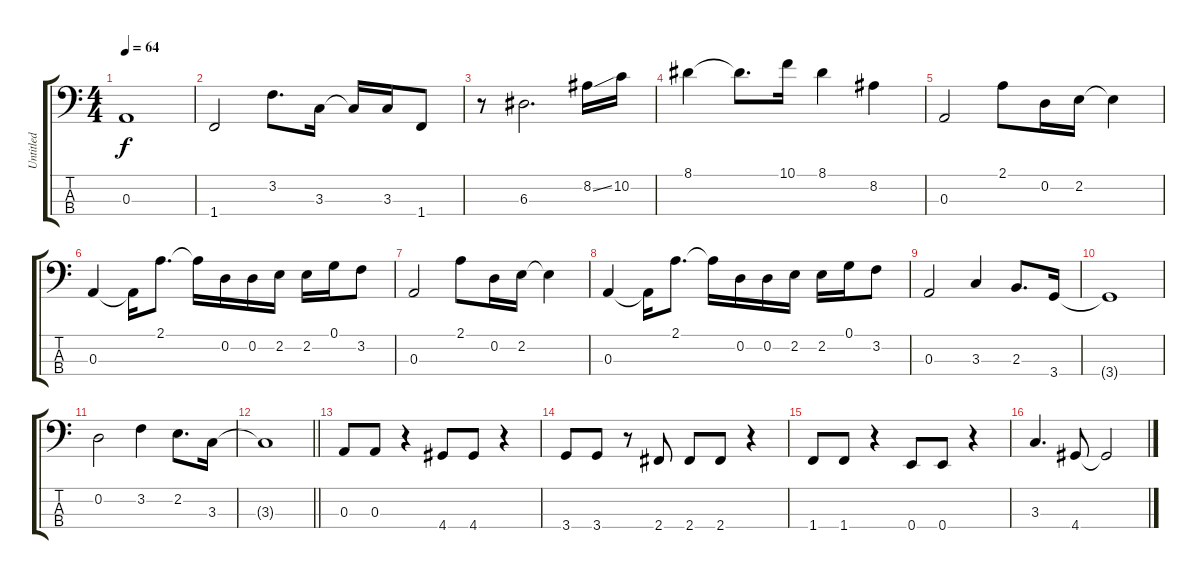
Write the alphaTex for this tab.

\track ("Untitled" "Untitled") {instrument electricbassfinger}
\staff {score tabs}
\tuning (G2 D2 A1 E1) {hide}
\ts (4 4)
\tempo 64
\clef f4
\ks c
0.3.1{dy f} |
1.4.2 3.2.8{d} 3.3.16 3.3{t}.16 3.3.16 1.4.8 |
r.8 6.3.2{d} 8.2{ss}.16 10.2.16 |
8.1.4 8.1{t}.8{d} 10.1.16 8.1.4 8.2.4 |
0.3.2 2.1.8 0.2.16 2.2.16 2.2{t}.4 |
0.3.4 0.3{t}.16 2.1.8{d} 2.1{t}.16 0.2.16 0.2.16 2.2.16 2.2.16 0.1.16 3.2.8 |
0.3.2 2.1.8 0.2.16 2.2.16 2.2{t}.4 |
0.3.4 0.3{t}.16 2.1.8{d} 2.1{t}.16 0.2.16 0.2.16 2.2.16 2.2.16 0.1.16 3.2.8 |
0.3.2 3.3.4 2.3.8{d} 3.4.16 |
3.4{t}.1 |
0.2.2 3.2.4 2.2.8{d} 3.3.16 |
\barLineRight lightlight
3.3{t}.1 |
\section ("" " ")
0.3.8 0.3.8 r.4 4.4.8 4.4.8 r.4 |
3.4.8 3.4.8 r.8 2.4.8 2.4.8 2.4.8 r.4 |
1.4.8 1.4.8 r.4 0.4.8 0.4.8 r.4 |
3.3.4{d} 4.4.8 4.4{t}.2
